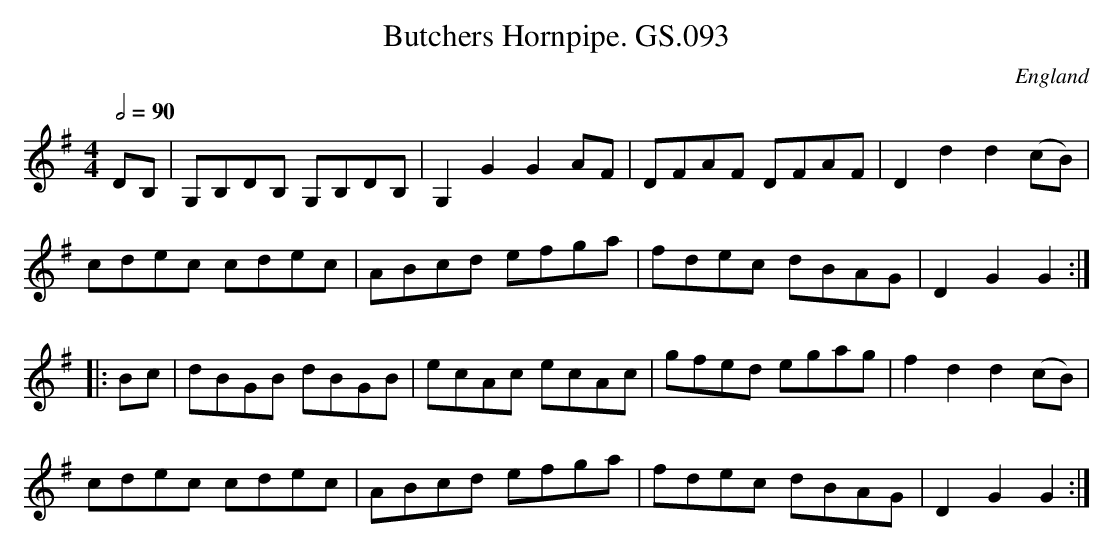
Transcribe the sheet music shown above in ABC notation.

X:1
T:Butchers Hornpipe. GS.093
M:4/4
L:1/8
Q:1/2=90
O:England
K:G major
DB,  | G,B,DB, G,B,DB, | G,2 G2G2 AF | DFAF DFAF |\
D2 d2 d2 (cB) |!
cdec cdec | ABcd efga | fdec dBAG | D2 G2 G2 :|!
|:Bc | dBGB dBGB | ecAc ecAc | gfed egag |\
f2 d2 d2 (cB) |!
cdec cdec | ABcd efga | fdec dBAG | D2 G2G2 :|
